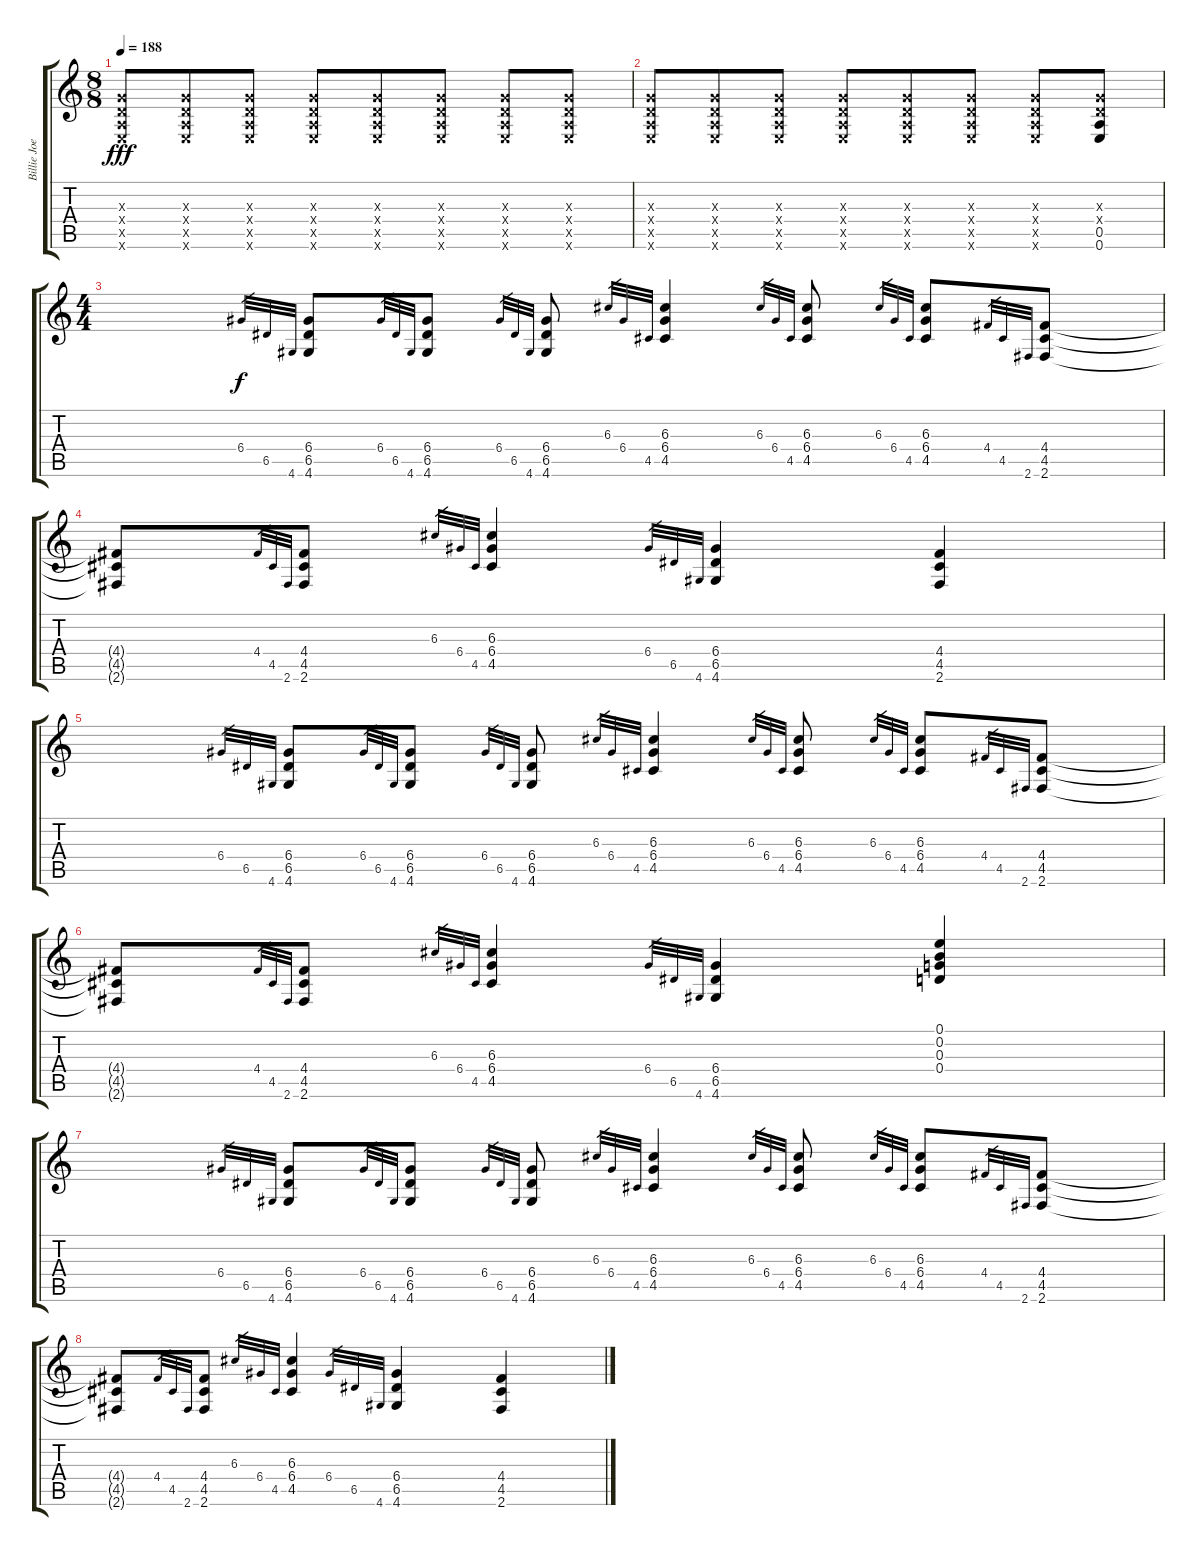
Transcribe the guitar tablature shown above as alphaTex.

\track ("Billie Joe Armstrong" "Billie Joe") {instrument overdrivenguitar}
\staff {score tabs}
\tuning (E4 B3 G3 D3 A2 E2) {hide}
\ts (8 8)
\tempo 188
\clef g2
\ks c
(0.3{x} 0.4{x} 0.5{x} 0.6{x}).8{dy fff instrument overdrivenguitar} (0.3{x} 0.4{x} 0.5{x} 0.6{x}).8 (0.3{x} 0.4{x} 0.5{x} 0.6{x}).8 (0.3{x} 0.4{x} 0.5{x} 0.6{x}).8 (0.3{x} 0.4{x} 0.5{x} 0.6{x}).8 (0.3{x} 0.4{x} 0.5{x} 0.6{x}).8 (0.3{x} 0.4{x} 0.5{x} 0.6{x}).8 (0.3{x} 0.4{x} 0.5{x} 0.6{x}).8 |
(0.3{x} 0.4{x} 0.5{x} 0.6{x}).8 (0.3{x} 0.4{x} 0.5{x} 0.6{x}).8 (0.3{x} 0.4{x} 0.5{x} 0.6{x}).8 (0.3{x} 0.4{x} 0.5{x} 0.6{x}).8 (0.3{x} 0.4{x} 0.5{x} 0.6{x}).8 (0.3{x} 0.4{x} 0.5{x} 0.6{x}).8 (0.3{x} 0.4{x} 0.5{x} 0.6{x}).8 (0.3{x} 0.4{x} 0.5 0.6).8 |
\ts (4 4)
6.4.32{gr dy f} 6.5.32{gr} 4.6.32{gr} (6.4 6.5 4.6).8{balance 16} 6.4.32{gr} 6.5.32{gr} 4.6.32{gr} (6.4 6.5 4.6).8 6.4.32{gr} 6.5.32{gr} 4.6.32{gr} (6.4 6.5 4.6).8 6.3.32{gr} 6.4.32{gr} 4.5.32{gr} (6.3 6.4 4.5).4 6.3.32{gr} 6.4.32{gr} 4.5.32{gr} (6.3 6.4 4.5).8 6.3.32{gr} 6.4.32{gr} 4.5.32{gr} (6.3 6.4 4.5).8 4.4.32{gr} 4.5.32{gr} 2.6.32{gr} (4.4 4.5 2.6).8 |
(4.4{t} 4.5{t} 2.6{t}).8 4.4.32{gr} 4.5.32{gr} 2.6.32{gr} (4.4 4.5 2.6).8 6.3.32{gr} 6.4.32{gr} 4.5.32{gr} (6.3 6.4 4.5).4 6.4.32{gr} 6.5.32{gr} 4.6.32{gr} (6.4 6.5 4.6).4 (4.4 4.5 2.6).4{balance 8} |
6.4.32{gr} 6.5.32{gr} 4.6.32{gr} (6.4 6.5 4.6).8 6.4.32{gr} 6.5.32{gr} 4.6.32{gr} (6.4 6.5 4.6).8 6.4.32{gr} 6.5.32{gr} 4.6.32{gr} (6.4 6.5 4.6).8 6.3.32{gr} 6.4.32{gr} 4.5.32{gr} (6.3 6.4 4.5).4 6.3.32{gr} 6.4.32{gr} 4.5.32{gr} (6.3 6.4 4.5).8 6.3.32{gr} 6.4.32{gr} 4.5.32{gr} (6.3 6.4 4.5).8 4.4.32{gr} 4.5.32{gr} 2.6.32{gr} (4.4 4.5 2.6).8 |
(4.4{t} 4.5{t} 2.6{t}).8 4.4.32{gr} 4.5.32{gr} 2.6.32{gr} (4.4 4.5 2.6).8 6.3.32{gr} 6.4.32{gr} 4.5.32{gr} (6.3 6.4 4.5).4 6.4.32{gr} 6.5.32{gr} 4.6.32{gr} (6.4 6.5 4.6).4 (0.1 0.2 0.3 0.4).4{balance 16} |
6.4.32{gr} 6.5.32{gr} 4.6.32{gr} (6.4 6.5 4.6).8{balance 8} 6.4.32{gr} 6.5.32{gr} 4.6.32{gr} (6.4 6.5 4.6).8 6.4.32{gr} 6.5.32{gr} 4.6.32{gr} (6.4 6.5 4.6).8 6.3.32{gr} 6.4.32{gr} 4.5.32{gr} (6.3 6.4 4.5).4 6.3.32{gr} 6.4.32{gr} 4.5.32{gr} (6.3 6.4 4.5).8 6.3.32{gr} 6.4.32{gr} 4.5.32{gr} (6.3 6.4 4.5).8 4.4.32{gr} 4.5.32{gr} 2.6.32{gr} (4.4 4.5 2.6).8 |
(4.4{t} 4.5{t} 2.6{t}).8 4.4.32{gr} 4.5.32{gr} 2.6.32{gr} (4.4 4.5 2.6).8 6.3.32{gr} 6.4.32{gr} 4.5.32{gr} (6.3 6.4 4.5).4 6.4.32{gr} 6.5.32{gr} 4.6.32{gr} (6.4 6.5 4.6).4 (4.4 4.5 2.6).4
